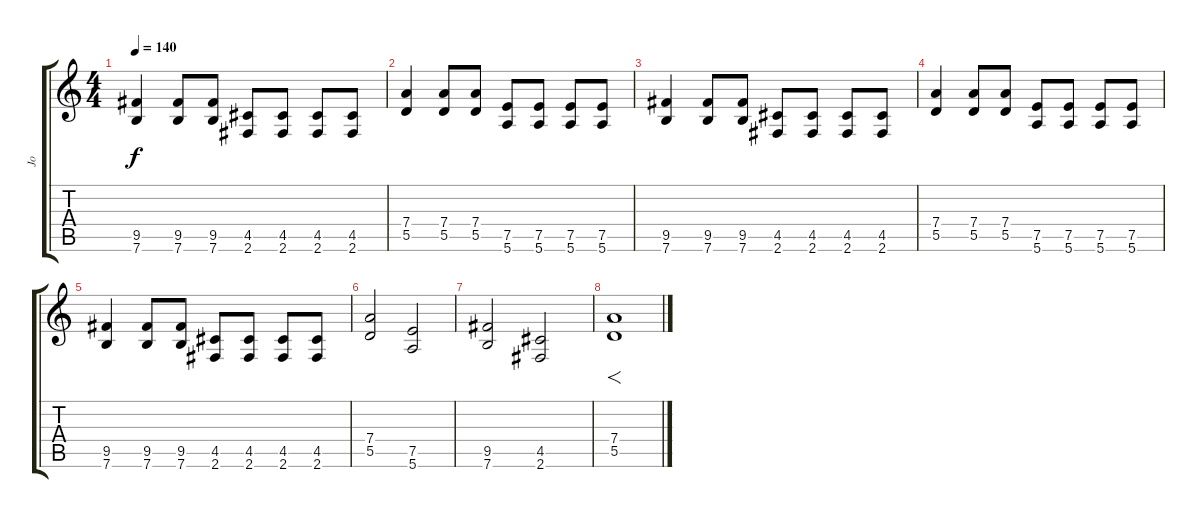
\track ("Jo" "Jo") {instrument overdrivenguitar}
\staff {score tabs}
\tuning (E4 B3 G3 D3 A2 E2) {hide}
\ts (4 4)
\tempo 140
\clef g2
\ks c
(9.5 7.6).4{dy f} (9.5 7.6).8 (9.5 7.6).8 (4.5 2.6).8 (4.5 2.6).8 (4.5 2.6).8 (4.5 2.6).8 |
(7.4 5.5).4{volume 16} (7.4 5.5).8 (7.4 5.5).8 (7.5 5.6).8 (7.5 5.6).8 (7.5 5.6).8 (7.5 5.6).8 |
(9.5 7.6).4 (9.5 7.6).8 (9.5 7.6).8 (4.5 2.6).8 (4.5 2.6).8 (4.5 2.6).8 (4.5 2.6).8 |
(7.4 5.5).4{volume 16} (7.4 5.5).8 (7.4 5.5).8 (7.5 5.6).8 (7.5 5.6).8 (7.5 5.6).8 (7.5 5.6).8 |
(9.5 7.6).4 (9.5 7.6).8 (9.5 7.6).8 (4.5 2.6).8 (4.5 2.6).8 (4.5 2.6).8 (4.5 2.6).8 |
(7.4 5.5).2 (7.5 5.6).2 |
(9.5 7.6).2 (4.5 2.6).2 |
(7.4 5.5).1{f}
